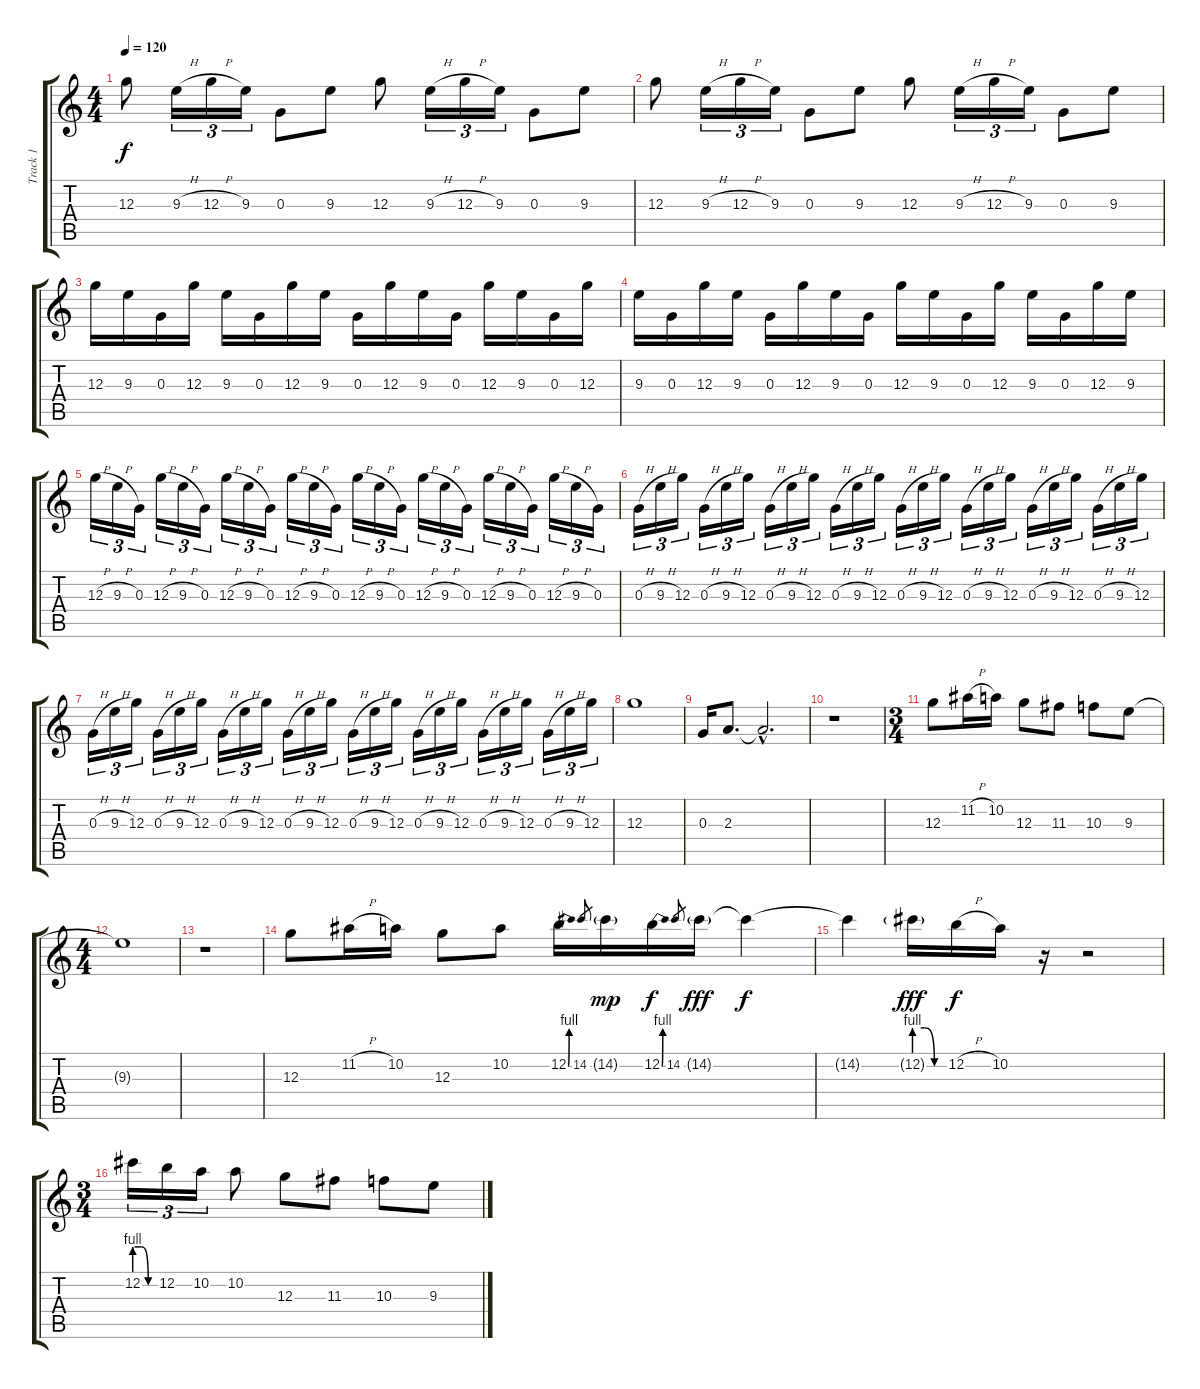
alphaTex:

\track ("Track 1" "Track 1") {instrument acousticguitarnylon}
\staff {score tabs}
\tuning (E4 B3 G3 D3 A2 E2) {hide}
\ts (4 4)
\tempo 120
\clef g2
\ks c
12.3.8{dy f} 9.3{h}.16{tu (3 2)} 12.3{h}.16{tu (3 2)} 9.3.16{tu (3 2)} 0.3.8 9.3.8 12.3.8 9.3{h}.16{tu (3 2)} 12.3{h}.16{tu (3 2)} 9.3.16{tu (3 2)} 0.3.8 9.3.8 |
12.3.8 9.3{h}.16{tu (3 2)} 12.3{h}.16{tu (3 2)} 9.3.16{tu (3 2)} 0.3.8 9.3.8 12.3.8 9.3{h}.16{tu (3 2)} 12.3{h}.16{tu (3 2)} 9.3.16{tu (3 2)} 0.3.8 9.3.8 |
12.3.16 9.3.16 0.3.16 12.3.16 9.3.16 0.3.16 12.3.16 9.3.16 0.3.16 12.3.16 9.3.16 0.3.16 12.3.16 9.3.16 0.3.16 12.3.16 |
9.3.16 0.3.16 12.3.16 9.3.16 0.3.16 12.3.16 9.3.16 0.3.16 12.3.16 9.3.16 0.3.16 12.3.16 9.3.16 0.3.16 12.3.16 9.3.16 |
12.3{h}.16{tu (3 2)} 9.3{h}.16{tu (3 2)} 0.3.16{tu (3 2)} 12.3{h}.16{tu (3 2)} 9.3{h}.16{tu (3 2)} 0.3.16{tu (3 2)} 12.3{h}.16{tu (3 2)} 9.3{h}.16{tu (3 2)} 0.3.16{tu (3 2)} 12.3{h}.16{tu (3 2)} 9.3{h}.16{tu (3 2)} 0.3.16{tu (3 2)} 12.3{h}.16{tu (3 2)} 9.3{h}.16{tu (3 2)} 0.3.16{tu (3 2)} 12.3{h}.16{tu (3 2)} 9.3{h}.16{tu (3 2)} 0.3.16{tu (3 2)} 12.3{h}.16{tu (3 2)} 9.3{h}.16{tu (3 2)} 0.3.16{tu (3 2)} 12.3{h}.16{tu (3 2)} 9.3{h}.16{tu (3 2)} 0.3.16{tu (3 2)} |
0.3{h}.16{tu (3 2)} 9.3{h}.16{tu (3 2)} 12.3.16{tu (3 2)} 0.3{h}.16{tu (3 2)} 9.3{h}.16{tu (3 2)} 12.3.16{tu (3 2)} 0.3{h}.16{tu (3 2)} 9.3{h}.16{tu (3 2)} 12.3.16{tu (3 2)} 0.3{h}.16{tu (3 2)} 9.3{h}.16{tu (3 2)} 12.3.16{tu (3 2)} 0.3{h}.16{tu (3 2)} 9.3{h}.16{tu (3 2)} 12.3.16{tu (3 2)} 0.3{h}.16{tu (3 2)} 9.3{h}.16{tu (3 2)} 12.3.16{tu (3 2)} 0.3{h}.16{tu (3 2)} 9.3{h}.16{tu (3 2)} 12.3.16{tu (3 2)} 0.3{h}.16{tu (3 2)} 9.3{h}.16{tu (3 2)} 12.3.16{tu (3 2)} |
0.3{h}.16{tu (3 2)} 9.3{h}.16{tu (3 2)} 12.3.16{tu (3 2)} 0.3{h}.16{tu (3 2)} 9.3{h}.16{tu (3 2)} 12.3.16{tu (3 2)} 0.3{h}.16{tu (3 2)} 9.3{h}.16{tu (3 2)} 12.3.16{tu (3 2)} 0.3{h}.16{tu (3 2)} 9.3{h}.16{tu (3 2)} 12.3.16{tu (3 2)} 0.3{h}.16{tu (3 2)} 9.3{h}.16{tu (3 2)} 12.3.16{tu (3 2)} 0.3{h}.16{tu (3 2)} 9.3{h}.16{tu (3 2)} 12.3.16{tu (3 2)} 0.3{h}.16{tu (3 2)} 9.3{h}.16{tu (3 2)} 12.3.16{tu (3 2)} 0.3{h}.16{tu (3 2)} 9.3{h}.16{tu (3 2)} 12.3.16{tu (3 2)} |
12.3.1 |
0.3.16 2.3.8{d} 2.3{hac t}.2{d} |
r.1 |
\ts (3 4)
12.3.8 11.2{h}.16 10.2.16 12.3.8 11.3.8 10.3.8 9.3.8 |
\ts (4 4)
9.3{t}.1 |
r.1 |
12.3.8 11.2{h}.16 10.2.16 12.3.8 10.2.8 12.2{be (bend 0 0 60 4)}.16 14.2.8{gr} 14.2{g}.16{dy mp} 12.2{be (bend 0 0 60 4)}.16{dy f} 14.2.8{gr} 14.2{g}.16{dy fff} 14.2{t}.4{dy f} |
14.2{t}.4 12.2{be (custom 0 4 20 4 40 0 60 0) g}.16{dy fff} 12.2{h}.16{dy f} 10.2.16 r.16 r.2 |
\ts (3 4)
12.2{be (custom 0 4 20 4 40 0 60 0)}.16{tu (3 2)} 12.2.16{tu (3 2)} 10.2.16{tu (3 2)} 10.2.8 12.3.8 11.3.8 10.3.8 9.3.8
